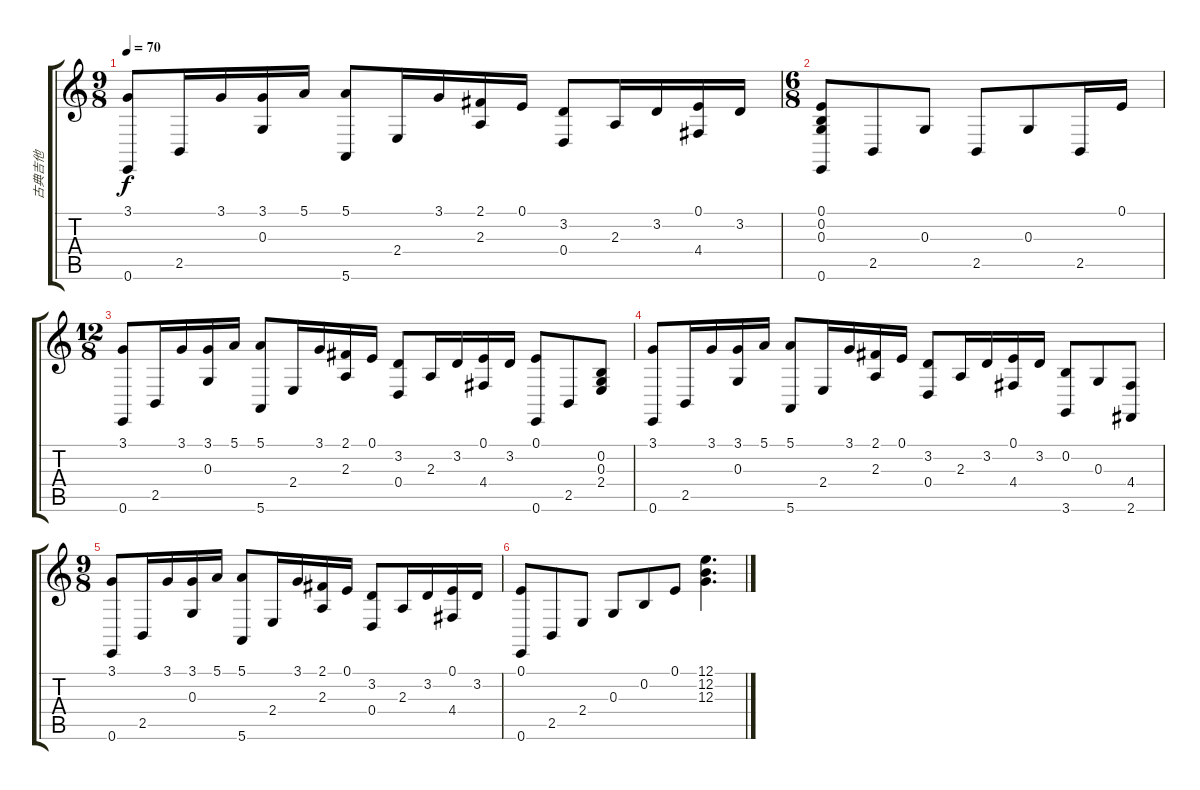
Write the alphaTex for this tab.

\track ("古典吉他" "古典吉他") {instrument acousticgrandpiano}
\staff {score tabs}
\tuning (E4 B3 G3 D3 A2 E2) {hide}
\ts (9 8)
\tempo 70
\clef g2
\ks c
(3.1 0.6).8{dy f} 2.5.16 3.1.16 (3.1 0.3).16 5.1.16 (5.1 5.6).8 2.4.16 3.1.16 (2.1 2.3).16 0.1.16 (3.2 0.4).8 2.3.16 3.2.16 (0.1 4.4).16 3.2.16 |
\ts (6 8)
(0.1 0.2 0.3 0.6).8 2.5.8 0.3.8 2.5.8 0.3.8 2.5.16 0.1.16 |
\ts (12 8)
(3.1 0.6).8 2.5.16 3.1.16 (3.1 0.3).16 5.1.16 (5.1 5.6).8 2.4.16 3.1.16 (2.1 2.3).16 0.1.16 (3.2 0.4).8 2.3.16 3.2.16 (0.1 4.4).16 3.2.16 (0.1 0.6).8 2.5.8 (0.2 0.3 2.4).8 |
(3.1 0.6).8 2.5.16 3.1.16 (3.1 0.3).16 5.1.16 (5.1 5.6).8 2.4.16 3.1.16 (2.1 2.3).16 0.1.16 (3.2 0.4).8 2.3.16 3.2.16 (0.1 4.4).16 3.2.16 (0.2 3.6).8 0.3.8 (4.4 2.6).8 |
\ts (9 8)
(3.1 0.6).8 2.5.16 3.1.16 (3.1 0.3).16 5.1.16 (5.1 5.6).8 2.4.16 3.1.16 (2.1 2.3).16 0.1.16 (3.2 0.4).8 2.3.16 3.2.16 (0.1 4.4).16 3.2.16 |
(0.1 0.6).8 2.5.8 2.4.8 0.3.8 0.2.8 0.1.8 (12.1 12.2 12.3).4{d}
